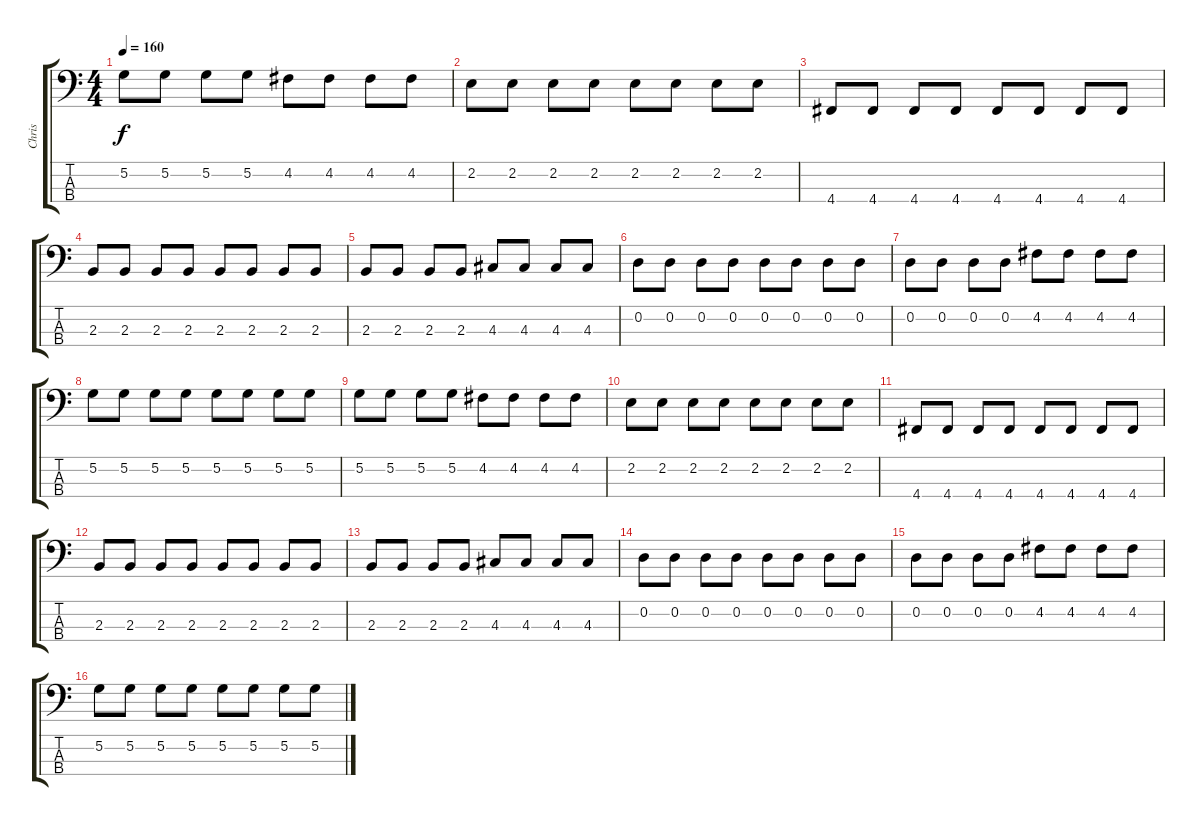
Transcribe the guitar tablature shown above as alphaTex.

\track ("Chris" "Chris") {instrument electricbassfinger}
\staff {score tabs}
\tuning (G2 D2 A1 D1) {hide}
\ts (4 4)
\tempo 160
\clef f4
\ks c
5.2.8{dy f} 5.2.8 5.2.8 5.2.8 4.2.8 4.2.8 4.2.8 4.2.8 |
2.2.8 2.2.8 2.2.8 2.2.8 2.2.8 2.2.8 2.2.8 2.2.8 |
4.4.8 4.4.8 4.4.8 4.4.8 4.4.8 4.4.8 4.4.8 4.4.8 |
2.3.8 2.3.8 2.3.8 2.3.8 2.3.8 2.3.8 2.3.8 2.3.8 |
2.3.8 2.3.8 2.3.8 2.3.8 4.3.8 4.3.8 4.3.8 4.3.8 |
0.2.8 0.2.8 0.2.8 0.2.8 0.2.8 0.2.8 0.2.8 0.2.8 |
0.2.8 0.2.8 0.2.8 0.2.8 4.2.8 4.2.8 4.2.8 4.2.8 |
5.2.8 5.2.8 5.2.8 5.2.8 5.2.8 5.2.8 5.2.8 5.2.8 |
5.2.8 5.2.8 5.2.8 5.2.8 4.2.8 4.2.8 4.2.8 4.2.8 |
2.2.8 2.2.8 2.2.8 2.2.8 2.2.8 2.2.8 2.2.8 2.2.8 |
4.4.8 4.4.8 4.4.8 4.4.8 4.4.8 4.4.8 4.4.8 4.4.8 |
2.3.8 2.3.8 2.3.8 2.3.8 2.3.8 2.3.8 2.3.8 2.3.8 |
2.3.8 2.3.8 2.3.8 2.3.8 4.3.8 4.3.8 4.3.8 4.3.8 |
0.2.8 0.2.8 0.2.8 0.2.8 0.2.8 0.2.8 0.2.8 0.2.8 |
0.2.8 0.2.8 0.2.8 0.2.8 4.2.8 4.2.8 4.2.8 4.2.8 |
5.2.8 5.2.8 5.2.8 5.2.8 5.2.8 5.2.8 5.2.8 5.2.8
